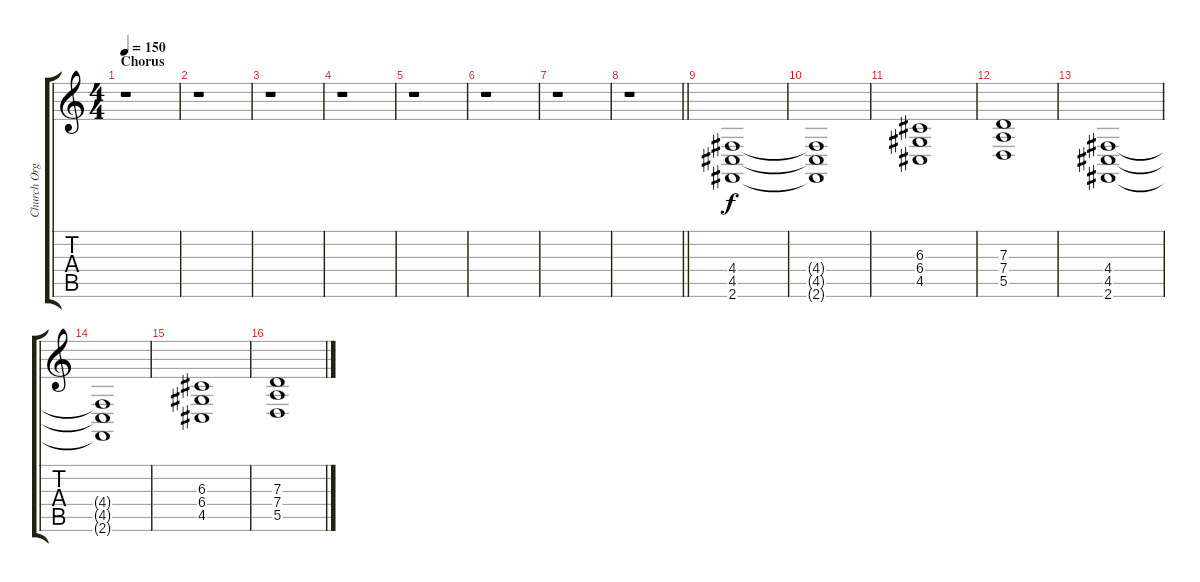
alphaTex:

\track ("Church Organ" "Church Org") {instrument churchorgan}
\staff {score tabs}
\tuning (E4 B3 G3 D3 A2 E2) {hide}
\ts (4 4)
\section ("" "Chorus")
\tempo 150
\clef g2
\ks c
r.1{dy f} |
r.1 |
r.1 |
r.1 |
r.1 |
r.1 |
r.1 |
\barLineRight lightlight
r.1 |
(4.4 4.5 2.6).1 |
(4.4{t} 4.5{t} 2.6{t}).1 |
(6.3 6.4 4.5).1 |
(7.3 7.4 5.5).1 |
(4.4 4.5 2.6).1 |
(4.4{t} 4.5{t} 2.6{t}).1 |
(6.3 6.4 4.5).1 |
(7.3 7.4 5.5).1
